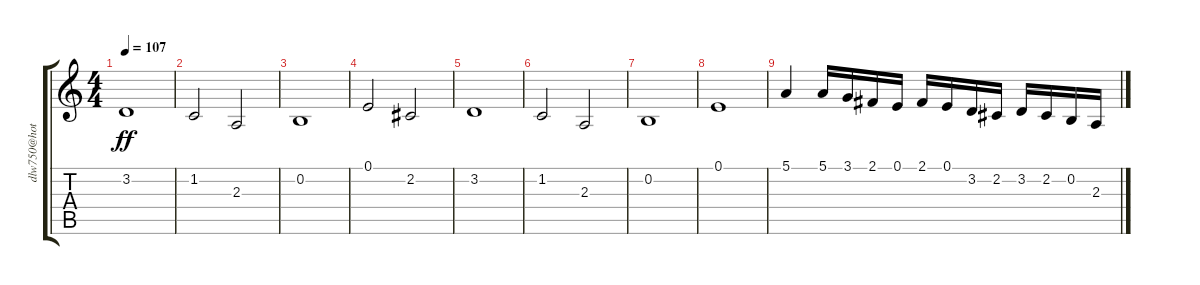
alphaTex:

\track ("" "dlw750@hot") {instrument stringensemble1}
\staff {score tabs}
\tuning (E4 B3 G3 D3 A2 E2) {hide}
\ts (4 4)
\tempo 107
\clef g2
\ks c
3.2.1{dy ff} |
1.2.2 2.3.2 |
0.2.1 |
0.1.2 2.2.2 |
3.2.1 |
1.2.2 2.3.2 |
0.2.1 |
0.1.1 |
5.1.4 5.1.16 3.1.16 2.1.16 0.1.16 2.1.16 0.1.16 3.2.16 2.2.16 3.2.16 2.2.16 0.2.16 2.3.16
